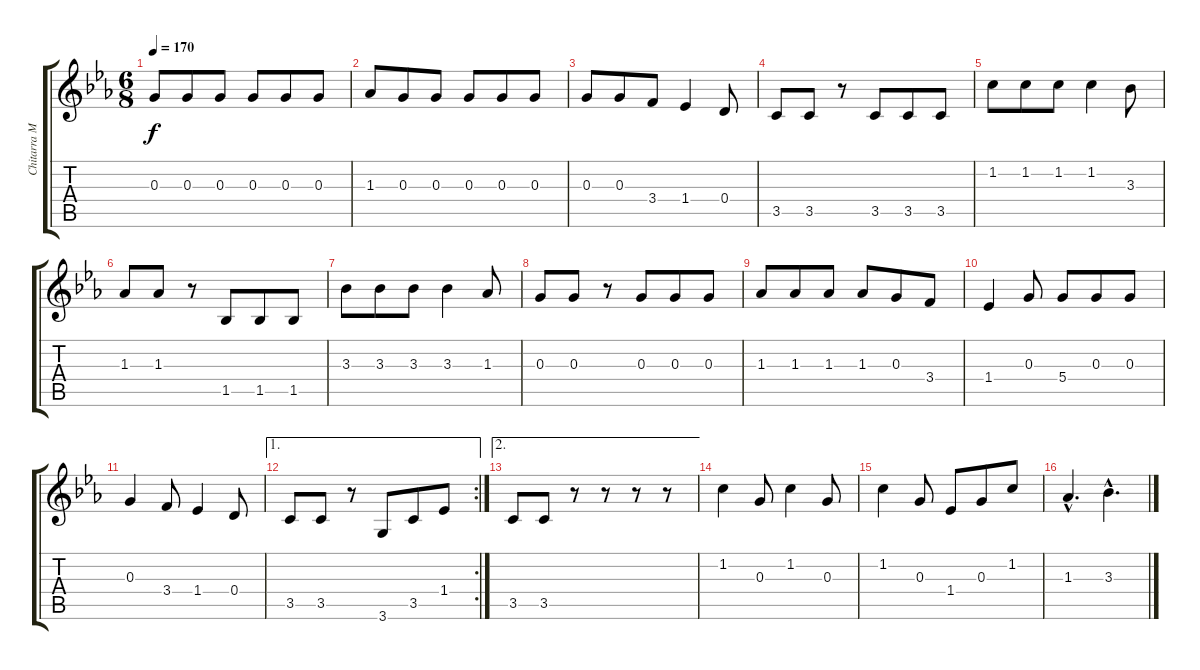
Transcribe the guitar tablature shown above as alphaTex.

\track ("Chitarra Melodica" "Chitarra M") {instrument acousticguitarsteel}
\staff {score tabs}
\tuning (E4 B3 G3 D3 A2 E2) {hide}
\ts (6 8)
\tempo 170
\clef g2
\ks eb
0.3.8{dy f} 0.3.8 0.3.8 0.3.8 0.3.8 0.3.8 |
1.3.8 0.3.8 0.3.8 0.3.8 0.3.8 0.3.8 |
0.3.8 0.3.8 3.4.8 1.4.4 0.4.8 |
3.5.8 3.5.8 r.8 3.5.8 3.5.8 3.5.8 |
1.2.8 1.2.8 1.2.8 1.2.4 3.3.8 |
1.3.8 1.3.8 r.8 1.5.8 1.5.8 1.5.8 |
3.3.8 3.3.8 3.3.8 3.3.4 1.3.8 |
0.3.8 0.3.8 r.8 0.3.8 0.3.8 0.3.8 |
1.3.8 1.3.8 1.3.8 1.3.8 0.3.8 3.4.8 |
1.4.4 0.3.8 5.4.8 0.3.8 0.3.8 |
0.3.4 3.4.8 1.4.4 0.4.8 |
\ae 1
\rc 2
3.5.8 3.5.8 r.8 3.6.8 3.5.8 1.4.8 |
\ae 2
3.5.8 3.5.8 r.8 r.8 r.8 r.8 |
1.2.4 0.3.8 1.2.4 0.3.8 |
1.2.4 0.3.8 1.4.8 0.3.8 1.2.8 |
1.3{hac}.4{d} 3.3{hac}.4{d}
